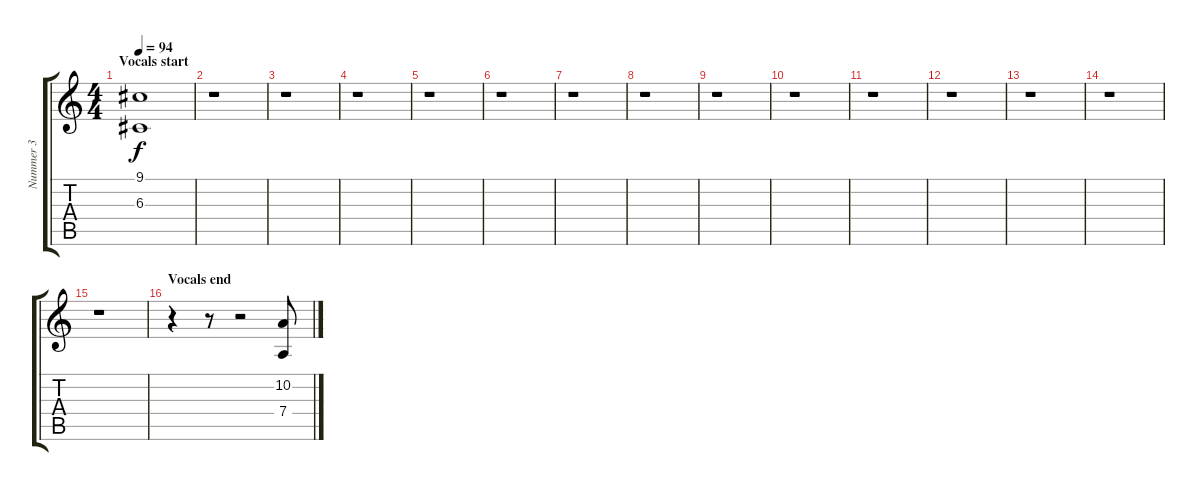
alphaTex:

\track ("Nummer 3" "Nummer 3") {instrument synthstrings1}
\staff {score tabs}
\tuning (E4 B3 G3 D3 A2 E2) {hide}
\ts (4 4)
\section ("" "Vocals start")
\tempo 94
\clef g2
\ks c
(9.1{t} 6.3{t}).1{dy f} |
r.1 |
r.1 |
r.1 |
r.1 |
r.1 |
r.1 |
r.1 |
r.1 |
r.1 |
r.1 |
r.1 |
r.1 |
r.1 |
r.1 |
\section ("" "Vocals end")
r.4 r.8 r.2 (10.2 7.4).8
